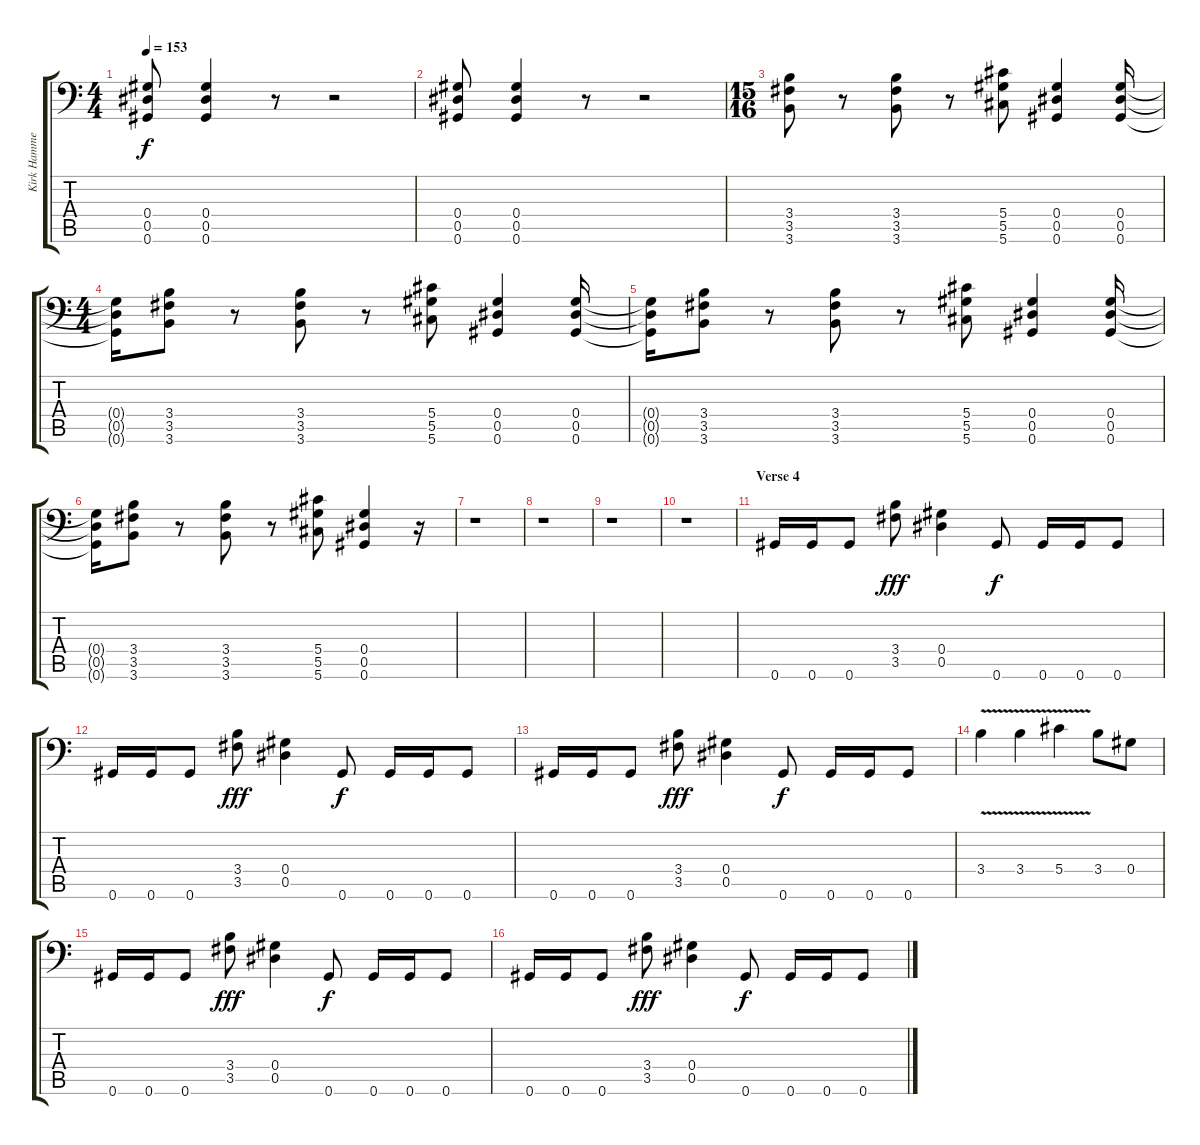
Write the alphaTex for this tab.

\track ("Kirk Hammett (Guitar)" "Kirk Hamme") {instrument overdrivenguitar}
\staff {score tabs}
\tuning (Bb3 F3 Db3 Ab2 Eb2 Ab1) {hide}
\ts (4 4)
\tempo 153
\clef f4
\ks c
(0.4 0.5 0.6).8{dy f} (0.4 0.5 0.6).4 r.8 r.2 |
(0.4 0.5 0.6).8 (0.4 0.5 0.6).4 r.8 r.2 |
\ts (15 16)
(3.4 3.5 3.6).8 r.8 (3.4 3.5 3.6).8 r.8 (5.4 5.5 5.6).8 (0.4 0.5 0.6).4 (0.4 0.5 0.6).16 |
\ts (4 4)
(0.4{t} 0.5{t} 0.6{t}).16 (3.4 3.5 3.6).8 r.8 (3.4 3.5 3.6).8 r.8 (5.4 5.5 5.6).8 (0.4 0.5 0.6).4 (0.4 0.5 0.6).16 |
(0.4{t} 0.5{t} 0.6{t}).16 (3.4 3.5 3.6).8 r.8 (3.4 3.5 3.6).8 r.8 (5.4 5.5 5.6).8 (0.4 0.5 0.6).4 (0.4 0.5 0.6).16 |
(0.4{t} 0.5{t} 0.6{t}).16 (3.4 3.5 3.6).8 r.8 (3.4 3.5 3.6).8 r.8 (5.4 5.5 5.6).8 (0.4 0.5 0.6).4 r.16 |
r.1 |
r.1 |
r.1 |
r.1 |
\section ("" "Verse 4")
0.6.16 0.6.16 0.6.8 (3.4 3.5).8{dy fff} (0.4 0.5).4 0.6.8{dy f} 0.6.16 0.6.16 0.6.8 |
0.6.16 0.6.16 0.6.8 (3.4 3.5).8{dy fff} (0.4 0.5).4 0.6.8{dy f} 0.6.16 0.6.16 0.6.8 |
0.6.16 0.6.16 0.6.8 (3.4 3.5).8{dy fff} (0.4 0.5).4 0.6.8{dy f} 0.6.16 0.6.16 0.6.8 |
3.4{v}.4 3.4{v}.4 5.4{v}.4 3.4.8 0.4.8 |
0.6.16 0.6.16 0.6.8 (3.4 3.5).8{dy fff} (0.4 0.5).4 0.6.8{dy f} 0.6.16 0.6.16 0.6.8 |
0.6.16 0.6.16 0.6.8 (3.4 3.5).8{dy fff} (0.4 0.5).4 0.6.8{dy f} 0.6.16 0.6.16 0.6.8
